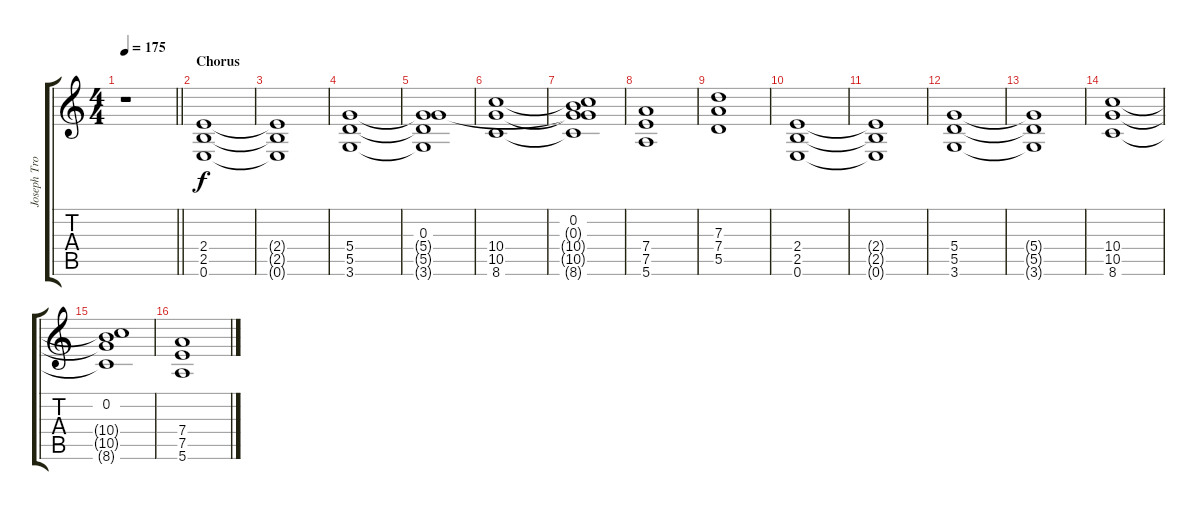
\track ("Joseph Trohman (Lead Guitar)" "Joseph Tro") {instrument distortionguitar}
\staff {score tabs}
\tuning (E4 B3 G3 D3 A2 E2) {hide}
\ts (4 4)
\tempo 175
\clef g2
\barLineRight lightlight
\ks c
r.1{dy f} |
\section ("" "Chorus")
(2.4 2.5 0.6).1 |
(2.4{t} 2.5{t} 0.6{t}).1 |
(5.4 5.5 3.6).1 |
(0.3 5.4{t} 5.5{t} 3.6{t}).1 |
(10.4 10.5 8.6).1 |
(0.2 0.3{t} 10.4{t} 10.5{t} 8.6{t}).1 |
(7.4 7.5 5.6).1 |
(7.3 7.4 5.5).1 |
(2.4 2.5 0.6).1 |
(2.4{t} 2.5{t} 0.6{t}).1 |
(5.4 5.5 3.6).1 |
(5.4{t} 5.5{t} 3.6{t}).1 |
(10.4 10.5 8.6).1 |
(0.2 10.4{t} 10.5{t} 8.6{t}).1 |
(7.4 7.5 5.6).1
